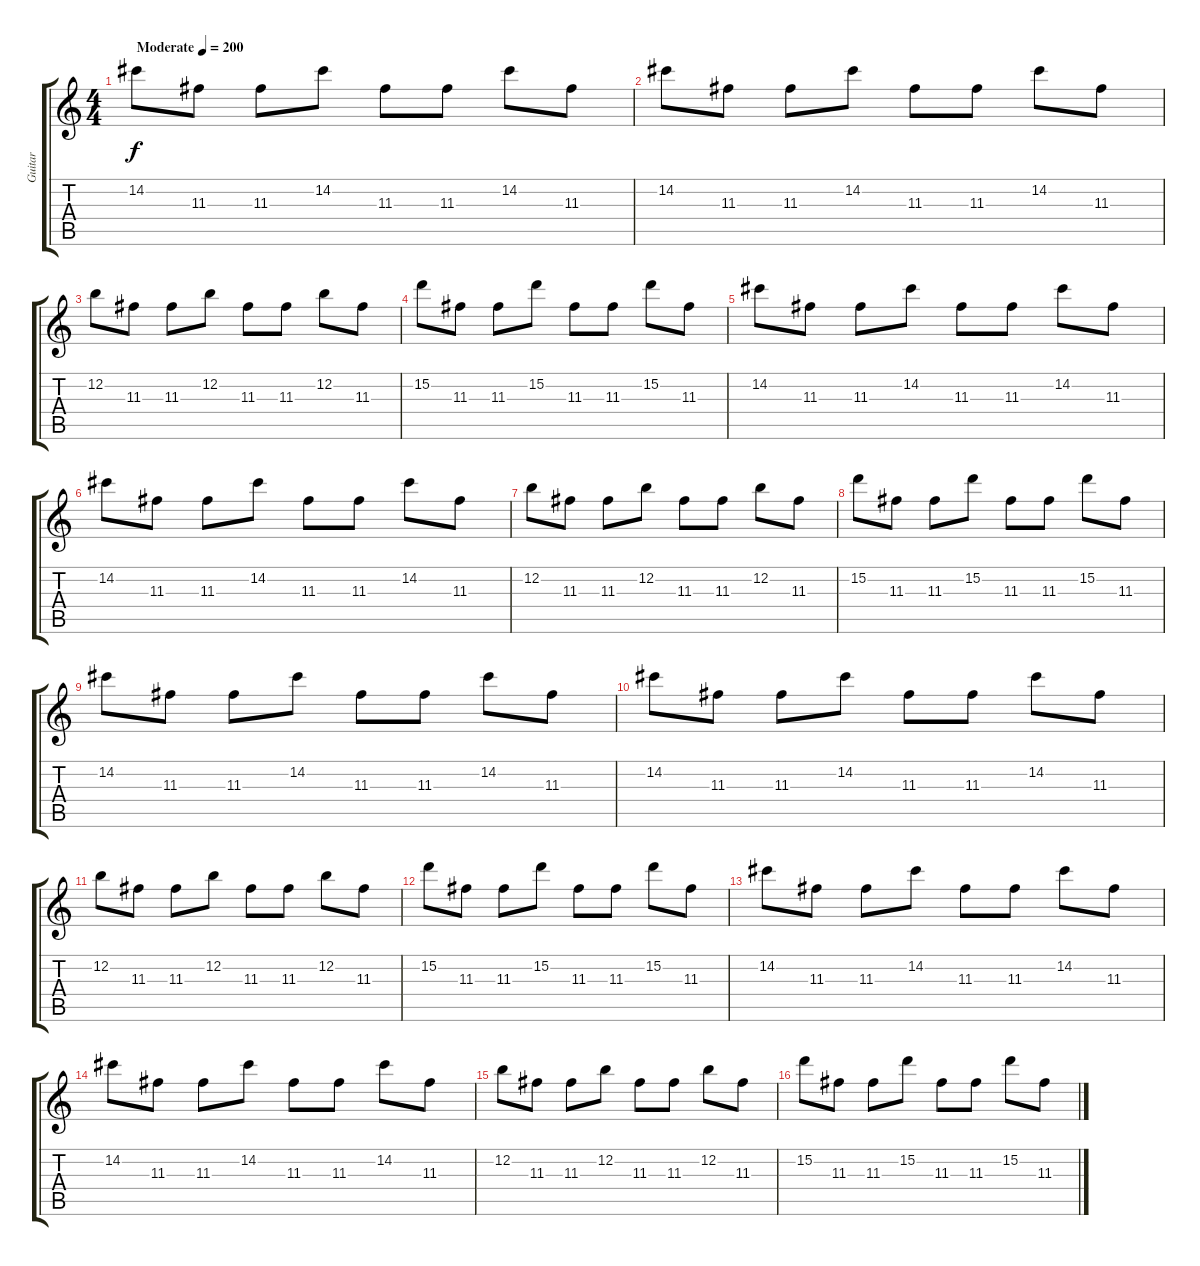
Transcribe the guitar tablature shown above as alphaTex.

\track ("Guitar" "Guitar") {instrument distortionguitar}
\staff {score tabs}
\tuning (E4 B3 G3 D3 A2 E2) {hide}
\ts (4 4)
\tempo (200 "Moderate")
\clef g2
\ks c
14.2.8{dy f volume 10 instrument distortionguitar} 11.3.8 11.3.8 14.2.8 11.3.8 11.3.8 14.2.8 11.3.8 |
14.2.8 11.3.8 11.3.8 14.2.8 11.3.8 11.3.8 14.2.8 11.3.8 |
12.2.8 11.3.8 11.3.8 12.2.8 11.3.8 11.3.8 12.2.8 11.3.8 |
15.2.8 11.3.8 11.3.8 15.2.8 11.3.8 11.3.8 15.2.8 11.3.8 |
14.2.8 11.3.8 11.3.8 14.2.8 11.3.8 11.3.8 14.2.8 11.3.8 |
14.2.8 11.3.8 11.3.8 14.2.8 11.3.8 11.3.8 14.2.8 11.3.8 |
12.2.8 11.3.8 11.3.8 12.2.8 11.3.8 11.3.8 12.2.8 11.3.8 |
15.2.8 11.3.8 11.3.8 15.2.8 11.3.8 11.3.8 15.2.8 11.3.8 |
14.2.8 11.3.8 11.3.8 14.2.8 11.3.8 11.3.8 14.2.8 11.3.8 |
14.2.8 11.3.8 11.3.8 14.2.8 11.3.8 11.3.8 14.2.8 11.3.8 |
12.2.8 11.3.8 11.3.8 12.2.8 11.3.8 11.3.8 12.2.8 11.3.8 |
15.2.8 11.3.8 11.3.8 15.2.8 11.3.8 11.3.8 15.2.8 11.3.8 |
14.2.8 11.3.8 11.3.8 14.2.8 11.3.8 11.3.8 14.2.8 11.3.8 |
14.2.8 11.3.8 11.3.8 14.2.8 11.3.8 11.3.8 14.2.8 11.3.8 |
12.2.8 11.3.8 11.3.8 12.2.8 11.3.8 11.3.8 12.2.8 11.3.8 |
15.2.8 11.3.8 11.3.8 15.2.8 11.3.8 11.3.8 15.2.8 11.3.8
